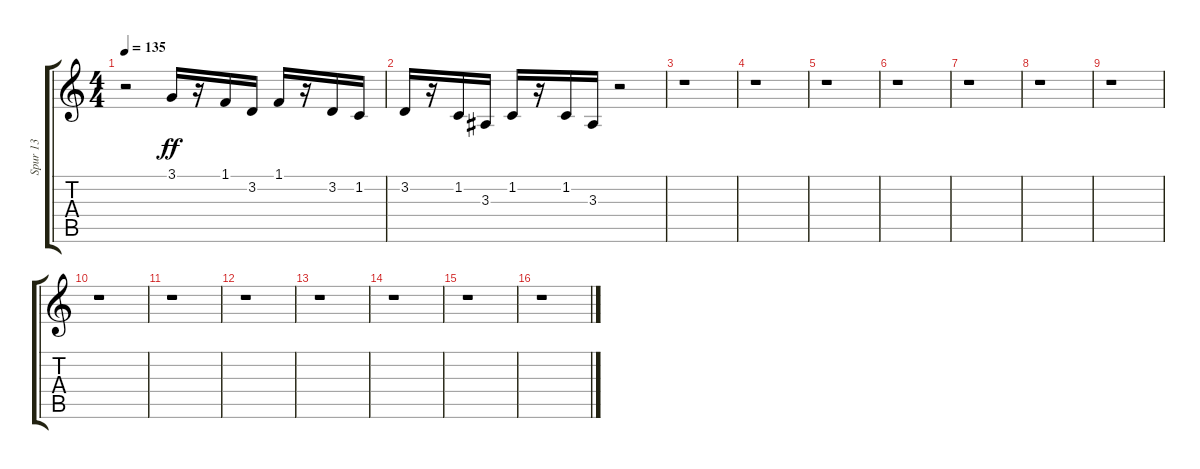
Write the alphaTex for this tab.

\track ("Spur 13" "Spur 13") {instrument brasssection}
\staff {score tabs}
\tuning (E4 B3 G3 D3 A2 E2) {hide}
\ts (4 4)
\tempo 135
\clef g2
\ks c
r.2{dy ff} 3.1.16 r.16 1.1.16 3.2.16 1.1.16 r.16 3.2.16 1.2.16 |
3.2.16 r.16 1.2.16 3.3.16 1.2.16 r.16 1.2.16 3.3.16 r.2 |
r.1 |
r.1 |
r.1 |
r.1 |
r.1 |
r.1 |
r.1 |
r.1 |
r.1 |
r.1 |
r.1 |
r.1 |
r.1 |
r.1
